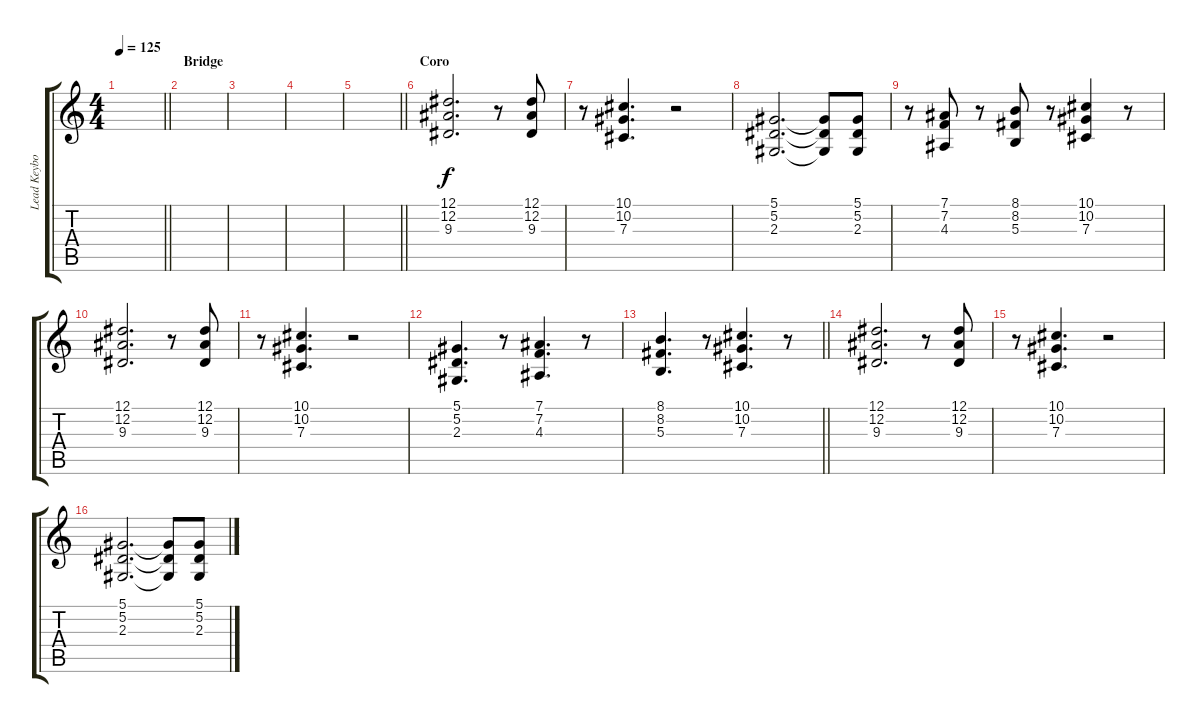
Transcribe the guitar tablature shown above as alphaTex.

\track ("Lead Keyboards" "Lead Keybo") {instrument percussiveorgan}
\staff {score tabs}
\tuning (Eb4 Bb3 Gb3 Db3 Ab2 Eb2) {hide}
\ts (4 4)
\tempo 125
\clef g2
\barLineRight lightlight
\ks c
|
\section ("" "Bridge")
|
|
|
\barLineRight lightlight
|
\section ("" "Coro")
(12.1 12.2 9.3).2{d} r.8 (12.1 12.2 9.3).8 |
r.8 (10.1 10.2 7.3).4{d} r.2 |
(5.1 5.2 2.3).2{d} (5.1{t} 5.2{t} 2.3{t}).8 (5.1 5.2 2.3).8 |
r.8 (7.1 7.2 4.3).8 r.8 (8.1 8.2 5.3).8 r.8 (10.1 10.2 7.3).4 r.8 |
(12.1 12.2 9.3).2{d} r.8 (12.1 12.2 9.3).8 |
r.8 (10.1 10.2 7.3).4{d} r.2 |
(5.1 5.2 2.3).4{d} r.8 (7.1 7.2 4.3).4{d} r.8 |
\barLineRight lightlight
(8.1 8.2 5.3).4{d} r.8 (10.1 10.2 7.3).4{d} r.8 |
(12.1 12.2 9.3).2{d} r.8 (12.1 12.2 9.3).8 |
r.8 (10.1 10.2 7.3).4{d} r.2 |
(5.1 5.2 2.3).2{d} (5.1{t} 5.2{t} 2.3{t}).8 (5.1 5.2 2.3).8
